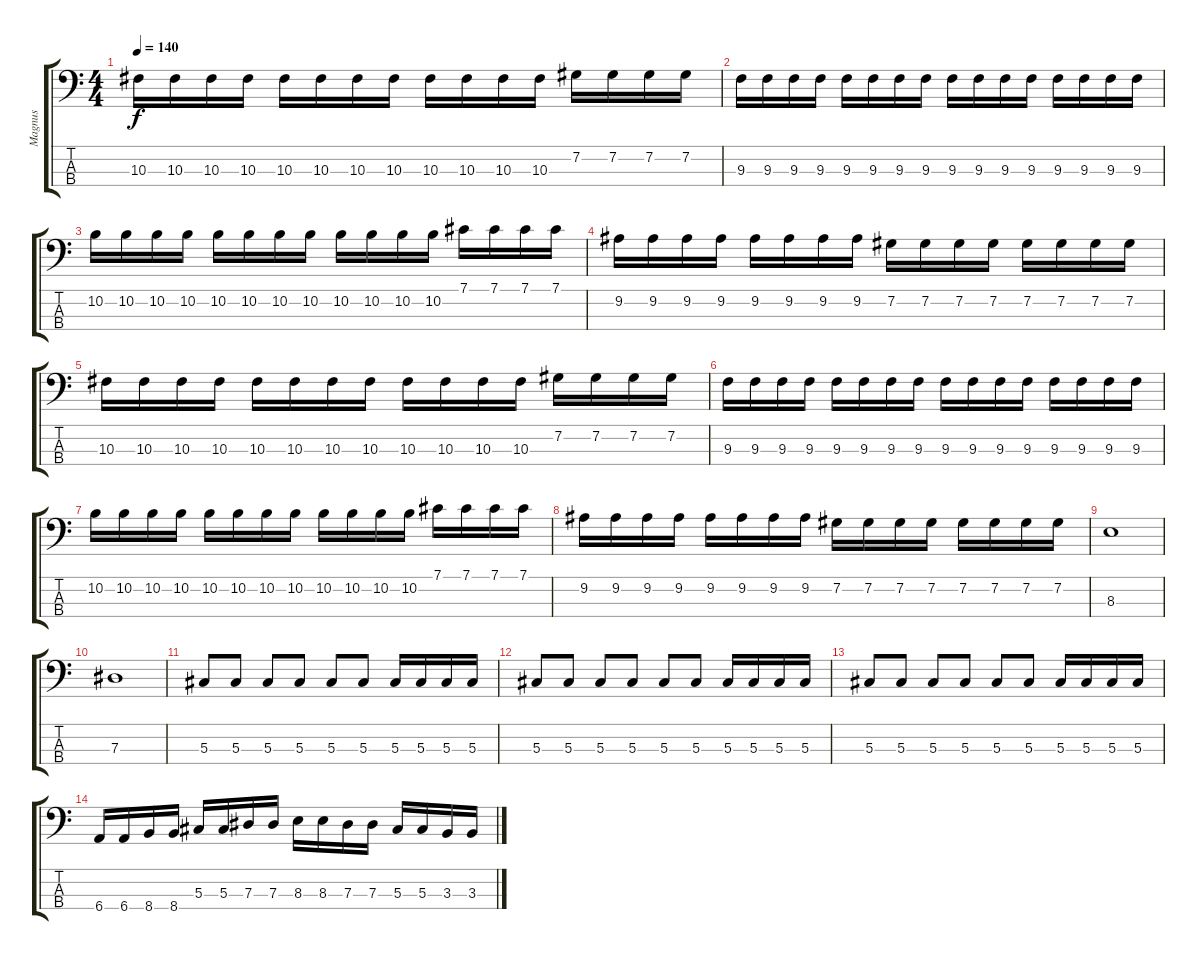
\track ("Magnus" "Magnus") {instrument electricbassfinger}
\staff {score tabs}
\tuning (Gb2 Db2 Ab1 Eb1) {hide}
\ts (4 4)
\tempo 140
\clef f4
\ks c
10.3.16{dy f} 10.3.16 10.3.16 10.3.16 10.3.16 10.3.16 10.3.16 10.3.16 10.3.16 10.3.16 10.3.16 10.3.16 7.2.16 7.2.16 7.2.16 7.2.16 |
9.3.16 9.3.16 9.3.16 9.3.16 9.3.16 9.3.16 9.3.16 9.3.16 9.3.16 9.3.16 9.3.16 9.3.16 9.3.16 9.3.16 9.3.16 9.3.16 |
10.2.16 10.2.16 10.2.16 10.2.16 10.2.16 10.2.16 10.2.16 10.2.16 10.2.16 10.2.16 10.2.16 10.2.16 7.1.16 7.1.16 7.1.16 7.1.16 |
9.2.16 9.2.16 9.2.16 9.2.16 9.2.16 9.2.16 9.2.16 9.2.16 7.2.16 7.2.16 7.2.16 7.2.16 7.2.16 7.2.16 7.2.16 7.2.16 |
10.3.16 10.3.16 10.3.16 10.3.16 10.3.16 10.3.16 10.3.16 10.3.16 10.3.16 10.3.16 10.3.16 10.3.16 7.2.16 7.2.16 7.2.16 7.2.16 |
9.3.16 9.3.16 9.3.16 9.3.16 9.3.16 9.3.16 9.3.16 9.3.16 9.3.16 9.3.16 9.3.16 9.3.16 9.3.16 9.3.16 9.3.16 9.3.16 |
10.2.16 10.2.16 10.2.16 10.2.16 10.2.16 10.2.16 10.2.16 10.2.16 10.2.16 10.2.16 10.2.16 10.2.16 7.1.16 7.1.16 7.1.16 7.1.16 |
9.2.16 9.2.16 9.2.16 9.2.16 9.2.16 9.2.16 9.2.16 9.2.16 7.2.16 7.2.16 7.2.16 7.2.16 7.2.16 7.2.16 7.2.16 7.2.16 |
8.3.1 |
7.3.1 |
5.3.8 5.3.8 5.3.8 5.3.8 5.3.8 5.3.8 5.3.16 5.3.16 5.3.16 5.3.16 |
5.3.8 5.3.8 5.3.8 5.3.8 5.3.8 5.3.8 5.3.16 5.3.16 5.3.16 5.3.16 |
5.3.8 5.3.8 5.3.8 5.3.8 5.3.8 5.3.8 5.3.16 5.3.16 5.3.16 5.3.16 |
6.4.16 6.4.16 8.4.16 8.4.16 5.3.16 5.3.16 7.3.16 7.3.16 8.3.16 8.3.16 7.3.16 7.3.16 5.3.16 5.3.16 3.3.16 3.3.16
